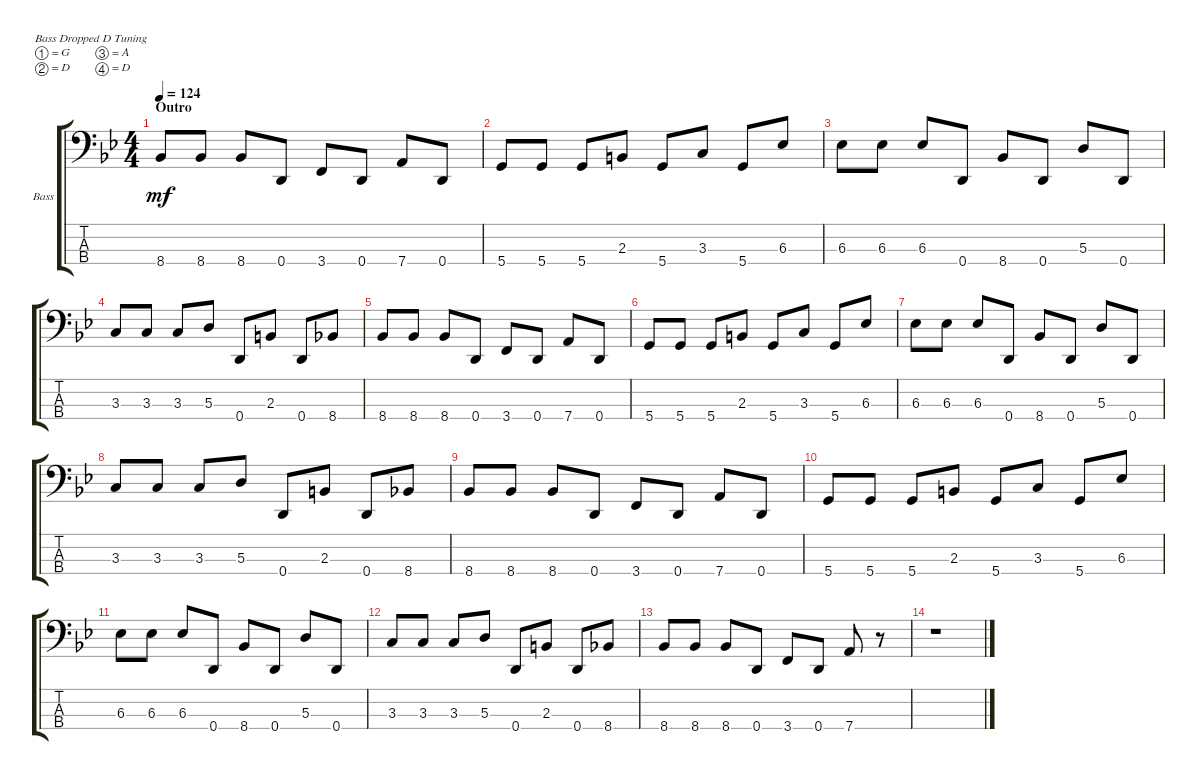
\defaultSystemsLayout 4
\bracketExtendMode groupsimilarinstruments
\firstSystemTrackNameOrientation horizontal
\otherSystemsTrackNameOrientation horizontal
\track ("Bass" "Bass") {instrument electricbassfinger}
\staff {score tabs}
\tuning (G2 D2 A1 D1)
\ts (4 4)
\section ("" "Outro")
\tempo 124
\clef f4
\ks gminor
8.4.8{dy mf} 8.4.8 8.4.8 0.4.8 3.4.8 0.4.8 7.4.8 0.4.8 |
5.4.8 5.4.8 5.4.8 2.3.8 5.4.8 3.3.8 5.4.8 6.3.8 |
6.3.8 6.3.8 6.3.8 0.4.8 8.4.8 0.4.8 5.3.8 0.4.8 |
3.3.8 3.3.8 3.3.8 5.3.8 0.4.8 2.3.8 0.4.8 8.4.8 |
8.4.8 8.4.8 8.4.8 0.4.8 3.4.8 0.4.8 7.4.8 0.4.8 |
5.4.8 5.4.8 5.4.8 2.3.8 5.4.8 3.3.8 5.4.8 6.3.8 |
6.3.8 6.3.8 6.3.8 0.4.8 8.4.8 0.4.8 5.3.8 0.4.8 |
3.3.8 3.3.8 3.3.8 5.3.8 0.4.8 2.3.8 0.4.8 8.4.8 |
8.4.8 8.4.8 8.4.8 0.4.8 3.4.8 0.4.8 7.4.8 0.4.8 |
5.4.8 5.4.8 5.4.8 2.3.8 5.4.8 3.3.8 5.4.8 6.3.8 |
6.3.8 6.3.8 6.3.8 0.4.8 8.4.8 0.4.8 5.3.8 0.4.8 |
3.3.8 3.3.8 3.3.8 5.3.8 0.4.8 2.3.8 0.4.8 8.4.8 |
8.4.8 8.4.8 8.4.8 0.4.8 3.4.8 0.4.8 7.4.8 r.8 |
r.1
